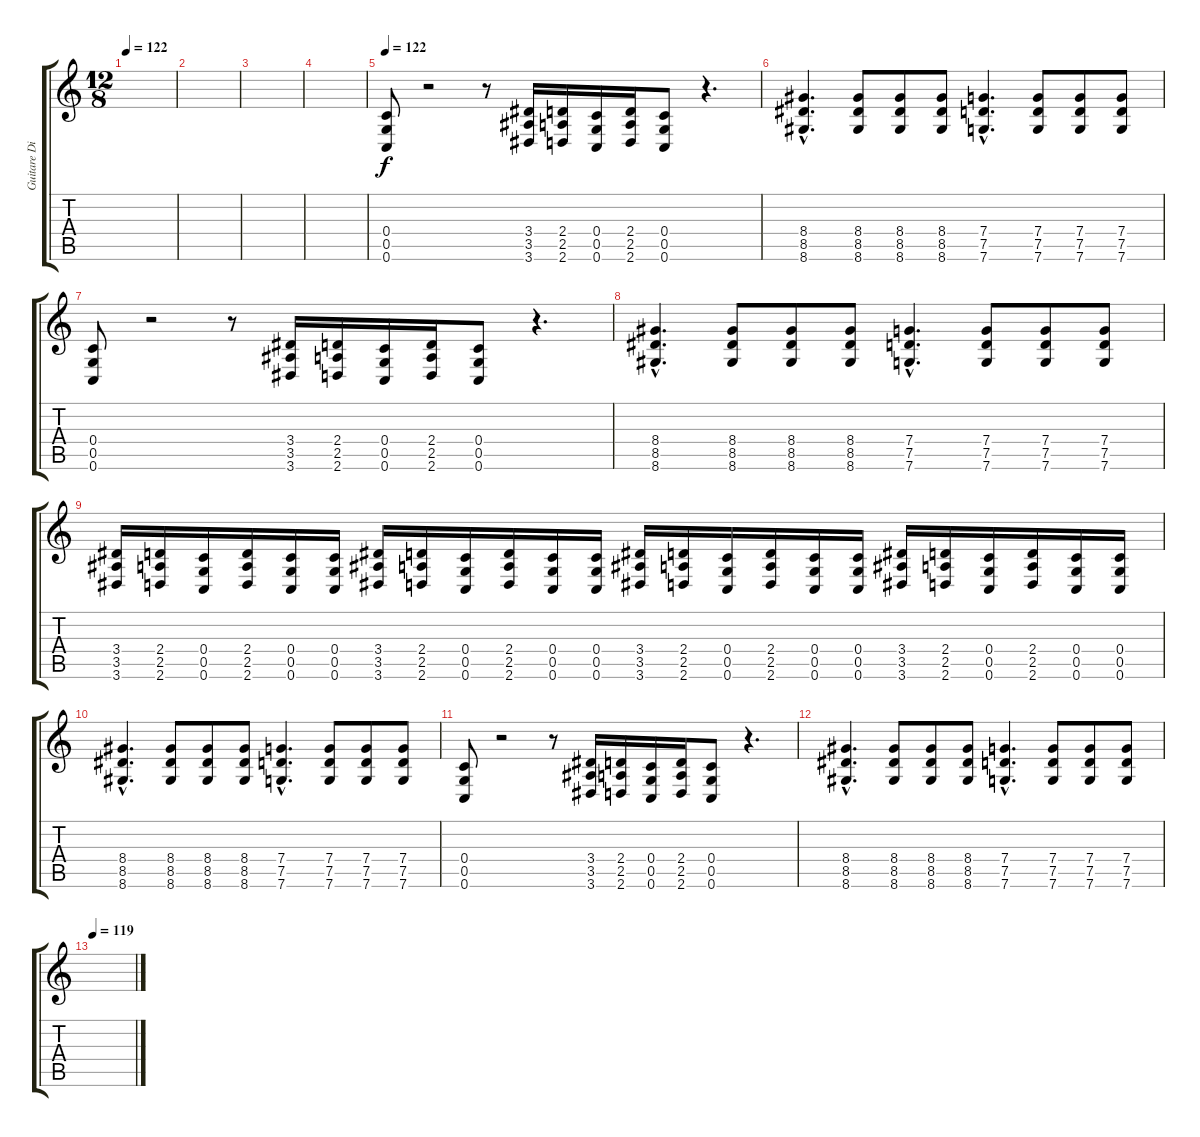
\track ("Guitare Disto" "Guitare Di") {instrument distortionguitar}
\staff {score tabs}
\tuning (D4 A3 F3 C3 G2 C2) {hide}
\ts (12 8)
\tempo 122
\tempo 118
\tempo 122
\clef g2
\ks c
|
|
|
|
\tempo 122
(0.4 0.5 0.6).8 r.2 r.8 (3.4 3.5 3.6).16 (2.4 2.5 2.6).16 (0.4 0.5 0.6).16 (2.4 2.5 2.6).16 (0.4 0.5 0.6).8 r.4{d} |
(8.4{hac} 8.5{hac} 8.6{hac}).4{d} (8.4 8.5 8.6).8 (8.4 8.5 8.6).8 (8.4 8.5 8.6).8 (7.4{hac} 7.5{hac} 7.6{hac}).4{d} (7.4 7.5 7.6).8 (7.4 7.5 7.6).8 (7.4 7.5 7.6).8 |
(0.4 0.5 0.6).8 r.2 r.8 (3.4 3.5 3.6).16 (2.4 2.5 2.6).16 (0.4 0.5 0.6).16 (2.4 2.5 2.6).16 (0.4 0.5 0.6).8 r.4{d} |
(8.4{hac} 8.5{hac} 8.6{hac}).4{d} (8.4 8.5 8.6).8 (8.4 8.5 8.6).8 (8.4 8.5 8.6).8 (7.4{hac} 7.5{hac} 7.6{hac}).4{d} (7.4 7.5 7.6).8 (7.4 7.5 7.6).8 (7.4 7.5 7.6).8 |
(3.4 3.5 3.6).16 (2.4 2.5 2.6).16 (0.4 0.5 0.6).16 (2.4 2.5 2.6).16 (0.4 0.5 0.6).16 (0.4 0.5 0.6).16 (3.4 3.5 3.6).16 (2.4 2.5 2.6).16 (0.4 0.5 0.6).16 (2.4 2.5 2.6).16 (0.4 0.5 0.6).16 (0.4 0.5 0.6).16 (3.4 3.5 3.6).16 (2.4 2.5 2.6).16 (0.4 0.5 0.6).16 (2.4 2.5 2.6).16 (0.4 0.5 0.6).16 (0.4 0.5 0.6).16 (3.4 3.5 3.6).16 (2.4 2.5 2.6).16 (0.4 0.5 0.6).16 (2.4 2.5 2.6).16 (0.4 0.5 0.6).16 (0.4 0.5 0.6).16 |
(8.4{hac} 8.5{hac} 8.6{hac}).4{d} (8.4 8.5 8.6).8 (8.4 8.5 8.6).8 (8.4 8.5 8.6).8 (7.4{hac} 7.5{hac} 7.6{hac}).4{d} (7.4 7.5 7.6).8 (7.4 7.5 7.6).8 (7.4 7.5 7.6).8 |
(0.4 0.5 0.6).8 r.2 r.8 (3.4 3.5 3.6).16 (2.4 2.5 2.6).16 (0.4 0.5 0.6).16 (2.4 2.5 2.6).16 (0.4 0.5 0.6).8 r.4{d} |
(8.4{hac} 8.5{hac} 8.6{hac}).4{d} (8.4 8.5 8.6).8 (8.4 8.5 8.6).8 (8.4 8.5 8.6).8 (7.4{hac} 7.5{hac} 7.6{hac}).4{d} (7.4 7.5 7.6).8 (7.4 7.5 7.6).8 (7.4 7.5 7.6).8 |
\tempo 119
